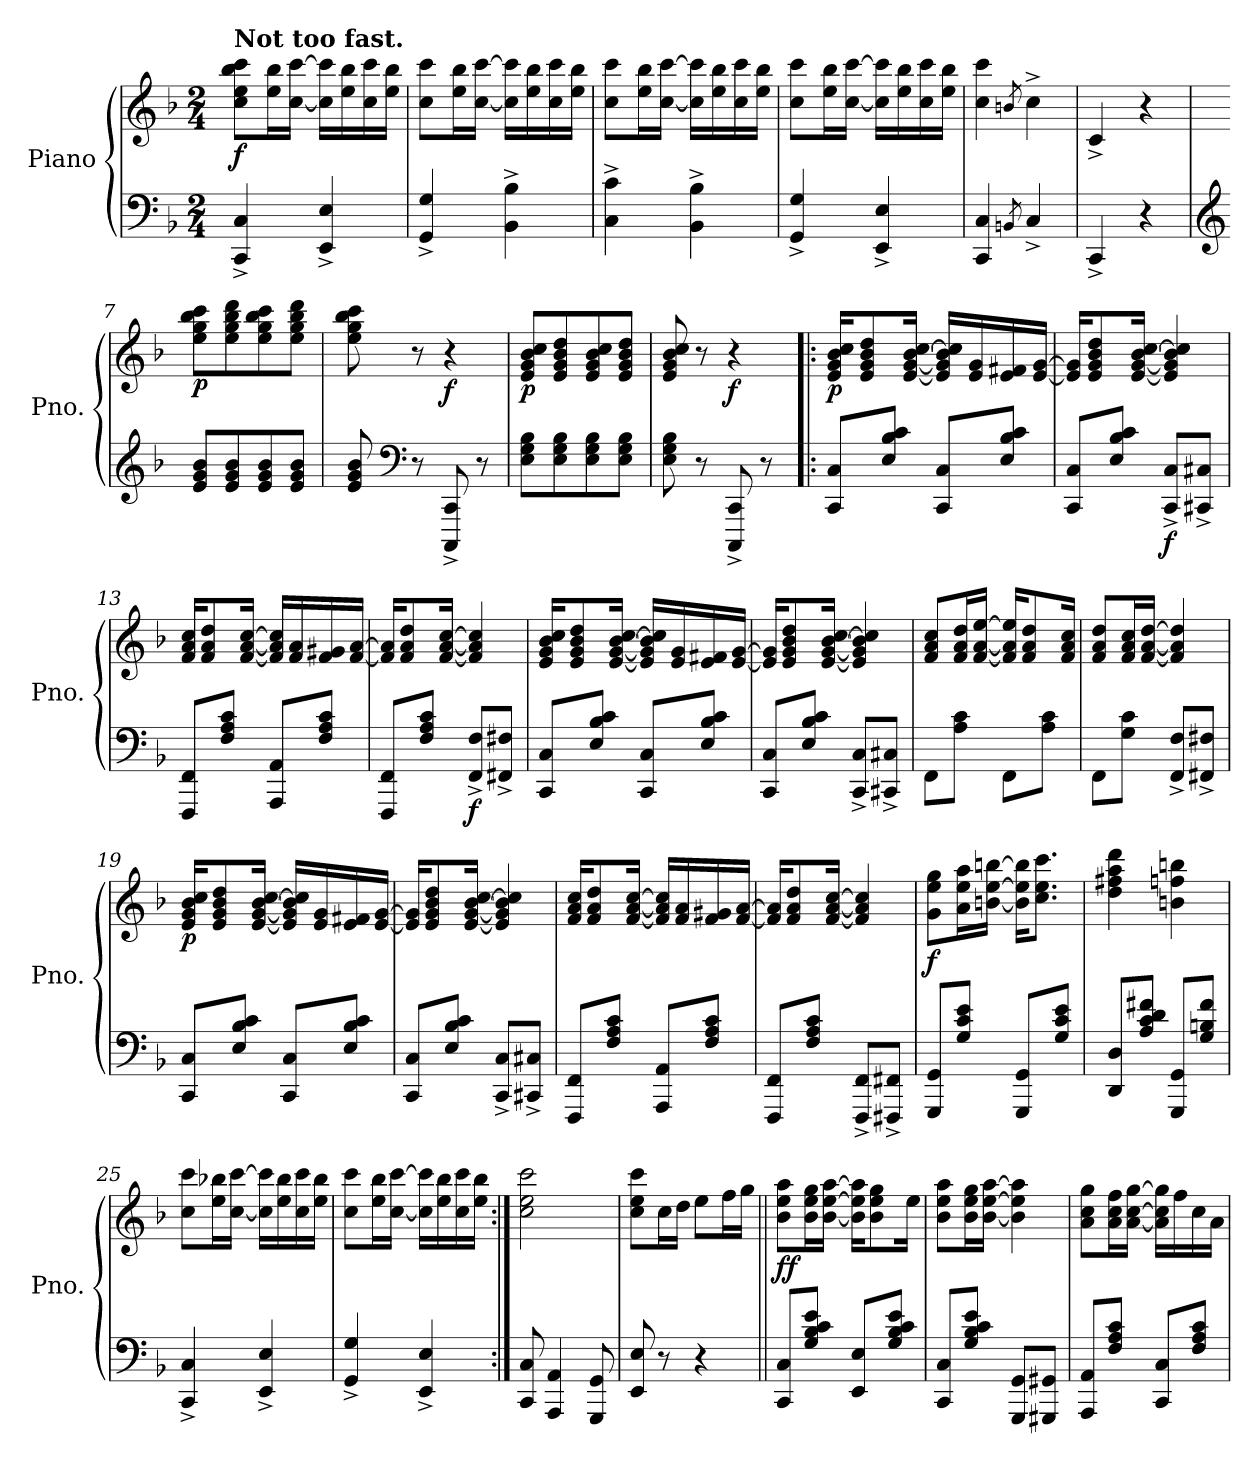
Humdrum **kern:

**kern	**kern	**dynam
*part1	*part1	*part1
*staff2	*staff1	*staff1/2
*I"Piano	*	*
*I'Pno.	*	*
*clefF4	*clefG2	*
*k[b-]	*k[b-]	*
*M2/4	*M2/4	*
=1	=1	=1
!	!LO:TX:a:B:t=Not too fast.	!
!	!	!LO:DY:b
4CC/^ 4C/^	8cc\ 8ee\ 8bb-\ 8ccc\L	f
.	16ee\ 16bb-\L	.
.	[16cc\ [16ccc\JJ	.
4EE/^ 4E/^	16cc\] 16ccc\]LL	.
.	16ee\ 16bb-\	.
.	16cc\ 16ccc\	.
.	16ee\ 16bb-\JJ	.
=2	=2	=2
4GG/^ 4G/^	8cc\ 8ccc\L	.
.	16ee\ 16bb-\L	.
.	[16cc\ [16ccc\JJ	.
4BB-\^ 4B-\^	16cc\] 16ccc\]LL	.
.	16ee\ 16bb-\	.
.	16cc\ 16ccc\	.
.	16ee\ 16bb-\JJ	.
=3	=3	=3
4C\^ 4c\^	8cc\ 8ccc\L	.
.	16ee\ 16bb-\L	.
.	[16cc\ [16ccc\JJ	.
4BB-\^ 4B-\^	16cc\] 16ccc\]LL	.
.	16ee\ 16bb-\	.
.	16cc\ 16ccc\	.
.	16ee\ 16bb-\JJ	.
=4	=4	=4
4GG/^ 4G/^	8cc\ 8ccc\L	.
.	16ee\ 16bb-\L	.
.	[16cc\ [16ccc\JJ	.
4EE/^ 4E/^	16cc\] 16ccc\]LL	.
.	16ee\ 16bb-\	.
.	16cc\ 16ccc\	.
.	16ee\ 16bb-\JJ	.
!!LO:LB:g=z
=5	=5	=5
4CC/ 4C/	4cc\ 4ccc\	.
8qBBn/	8qbn/	.
4C^/	4cc^\	.
=6	=6	=6
4CC^/	4c^/	.
4r	4r	.
=7	=7	=7
*clefG2	*	*
*	*MM90	*
!	!	!LO:DY:b
8e/ 8g/ 8b-/L	8ee\ 8gg\ 8bb-\ 8ccc\L	p
8e/ 8g/ 8b-/	8ee\ 8gg\ 8bb-\ 8ddd\	.
8e/ 8g/ 8b-/	8ee\ 8gg\ 8bb-\ 8ccc\	.
8e/ 8g/ 8b-/J	8ee\ 8gg\ 8bb-\ 8ddd\J	.
=8	=8	=8
8e/ 8g/ 8b-/	8ee\ 8gg\ 8bb-\ 8ccc\	.
*clefF4	*	*
8r	8r	.
!	!	!LO:DY:b
8CCC/^ 8CC/^	4r	f
8r	.	.
=9	=9	=9
!	!	!LO:DY:b
8E\ 8G\ 8B-\L	8e/ 8g/ 8b-/ 8cc/L	p
8E\ 8G\ 8B-\	8e/ 8g/ 8b-/ 8dd/	.
8E\ 8G\ 8B-\	8e/ 8g/ 8b-/ 8cc/	.
8E\ 8G\ 8B-\J	8e/ 8g/ 8b-/ 8dd/J	.
=10	=10	=10
8E\ 8G\ 8B-\	8e/ 8g/ 8b-/ 8cc/	.
8r	8r	.
!	!	!LO:DY:b
8CCC/^ 8CC/^	4r	f
8r	.	.
!!LO:LB:g=z
=11!|:	=11!|:	=11!|:
!	!	!LO:DY:b
8CC/ 8C/L	16e/ 16g/ 16b-/ 16cc/KL	p
.	8e/ 8g/ 8b-/ 8dd/	.
8E/ 8B-/ 8c/J	.	.
.	[16e/ [16g/ [16b-/ [16cc/Jk	.
8CC/ 8C/L	16e/] 16g/] 16b-/] 16cc/]LL	.
.	16e/ 16g/	.
8E/ 8B-/ 8c/J	16e/ 16f#X/	.
.	[16e/ [16g/JJ	.
=12	=12	=12
8CC/ 8C/L	16e/] 16g/]KL	.
.	8e/ 8g/ 8b-/ 8dd/	.
8E/ 8B-/ 8c/J	.	.
.	[16e/ [16g/ [16b-/ [16cc/Jk	.
!	!	!LO:DY:b=2
8CC/^ 8C/^L	4e/] 4g/] 4b-/] 4cc/]	f
8CC#X/^ 8C#X/^J	.	.
=13	=13	=13
8FFF/ 8FF/L	16f/ 16a/ 16cc/KL	.
.	8f/ 8a/ 8dd/	.
8F/ 8A/ 8c/J	.	.
.	[16f/ [16a/ [16cc/Jk	.
8AAA/ 8AA/L	16f/] 16a/] 16cc/]LL	.
.	16f/ 16a/	.
8F/ 8A/ 8c/J	16f/ 16g#X/	.
.	[16f/ [16a/JJ	.
=14	=14	=14
8FFF/ 8FF/L	16f/] 16a/]KL	.
.	8f/ 8a/ 8dd/	.
8F/ 8A/ 8c/J	.	.
.	[16f/ [16a/ [16cc/Jk	.
!	!	!LO:DY:b=2
8FF/^ 8F/^L	4f/] 4a/] 4cc/]	f
8FF#X/^ 8F#X/^J	.	.
!!LO:LB:g=z
=15	=15	=15
8CC/ 8C/L	16e/ 16g/ 16b-/ 16cc/KL	.
.	8e/ 8g/ 8b-/ 8dd/	.
8E/ 8B-/ 8c/J	.	.
.	[16e/ [16g/ [16b-/ [16cc/Jk	.
8CC/ 8C/L	16e/] 16g/] 16b-/] 16cc/]LL	.
.	16e/ 16g/	.
8E/ 8B-/ 8c/J	16e/ 16f#X/	.
.	[16e/ [16g/JJ	.
=16	=16	=16
8CC/ 8C/L	16e/] 16g/]KL	.
.	8e/ 8g/ 8b-/ 8dd/	.
8E/ 8B-/ 8c/J	.	.
.	[16e/ [16g/ [16b-/ [16cc/Jk	.
8CC/^ 8C/^L	4e/] 4g/] 4b-/] 4cc/]	.
8CC#X/^ 8C#X/^J	.	.
=17	=17	=17
8FF\L	8f/ 8a/ 8cc/L	.
8A\ 8c\J	16f/ 16a/ 16dd/L	.
.	[16f/ [16a/ [16ee/JJ	.
8FF\L	16f/] 16a/] 16ee/]KL	.
.	8f/ 8a/ 8dd/	.
8A\ 8c\J	.	.
.	16f/ 16a/ 16cc/Jk	.
=18	=18	=18
8FF\L	8f/ 8a/ 8dd/L	.
8G\ 8c\J	16f/ 16a/ 16cc/L	.
.	[16f/ [16a/ [16dd/JJ	.
8FF/^ 8F/^L	4f/] 4a/] 4dd/]	.
8FF#X/^ 8F#X/^J	.	.
!!LO:LB:g=z
=19	=19	=19
!	!	!LO:DY:b
8CC/ 8C/L	16e/ 16g/ 16b-/ 16cc/KL	p
.	8e/ 8g/ 8b-/ 8dd/	.
8E/ 8B-/ 8c/J	.	.
.	[16e/ [16g/ [16b-/ [16cc/Jk	.
8CC/ 8C/L	16e/] 16g/] 16b-/] 16cc/]LL	.
.	16e/ 16g/	.
8E/ 8B-/ 8c/J	16e/ 16f#X/	.
.	[16e/ [16g/JJ	.
=20	=20	=20
8CC/ 8C/L	16e/] 16g/]KL	.
.	8e/ 8g/ 8b-/ 8dd/	.
8E/ 8B-/ 8c/J	.	.
.	[16e/ [16g/ [16b-/ [16cc/Jk	.
8CC/^ 8C/^L	4e/] 4g/] 4b-/] 4cc/]	.
8CC#X/^ 8C#X/^J	.	.
=21	=21	=21
8FFF/ 8FF/L	16f/ 16a/ 16cc/KL	.
.	8f/ 8a/ 8dd/	.
8F/ 8A/ 8c/J	.	.
.	[16f/ [16a/ [16cc/Jk	.
8AAA/ 8AA/L	16f/] 16a/] 16cc/]LL	.
.	16f/ 16a/	.
8F/ 8A/ 8c/J	16f/ 16g#X/	.
.	[16f/ [16a/JJ	.
=22	=22	=22
8FFF/ 8FF/L	16f/] 16a/]KL	.
.	8f/ 8a/ 8dd/	.
8F/ 8A/ 8c/J	.	.
.	[16f/ [16a/ [16cc/Jk	.
8FFF/^ 8FF/^L	4f/] 4a/] 4cc/]	.
8FFF#X/^ 8FF#X/^J	.	.
!!LO:PB:g=z
=23	=23	=23
!	!	!LO:DY:b
8GGG/ 8GG/L	8g\ 8ee\ 8gg\L	f
8G/ 8c/ 8e/J	16a\ 16ee\ 16aa\L	.
.	[16bn\ [16ee\ [16bbn\JJ	.
8GGG/ 8GG/L	16b\] 16ee\] 16bb\]KL	.
.	8.cc\ 8.ee\ 8.ccc\J	.
8G/ 8c/ 8e/J	.	.
=24	=24	=24
8DD/ 8D/L	4dd\ 4ff#X\ 4aa\ 4ddd\	.
8A/ 8c/ 8d/ 8f#X/J	.	.
8GGG/ 8GG/L	4bn\ 4ffn\ 4bbn\	.
8G/ 8Bn/ 8f#/J	.	.
=25	=25	=25
4CC/^ 4C/^	8cc\ 8ccc\L	.
.	16ee\ 16bb-X\L	.
.	[16cc\ [16ccc\JJ	.
4EE/^ 4E/^	16cc\] 16ccc\]LL	.
.	16ee\ 16bb-\	.
.	16cc\ 16ccc\	.
.	16ee\ 16bb-\JJ	.
=26	=26	=26
4GG/^ 4G/^	8cc\ 8ccc\L	.
.	16ee\ 16bb-\L	.
.	[16cc\ [16ccc\JJ	.
4EE/^ 4E/^	16cc\] 16ccc\]LL	.
.	16ee\ 16bb-\	.
.	16cc\ 16ccc\	.
.	16ee\ 16bb-\JJ	.
!!LO:LB:g=z
=27:|!	=27:|!	=27:|!
8CC/ 8C/	2cc\ 2ee\ 2ccc\	.
4AAA/ 4AA/	.	.
8GGG/ 8GG/	.	.
=28	=28	=28
8EE/ 8E/	8cc\ 8ee\ 8ccc\L	.
8r	16cc\L	.
.	16dd\JJ	.
4r	8ee\L	.
.	16ff\L	.
.	16gg\JJ	.
=29||	=29||	=29||
!	!	!LO:DY:b
8CC/ 8C/L	8b-\ 8ee\ 8aa\L	ff
8G/ 8B-/ 8c/ 8e/J	16b-\ 16ee\ 16gg\L	.
.	[16b-\ [16ee\ [16aa\JJ	.
8EE/ 8E/L	16b-\] 16ee\] 16aa\]KL	.
.	8b-\ 8ee\ 8gg\	.
8G/ 8B-/ 8c/ 8e/J	.	.
.	16ee\Jk	.
=30	=30	=30
8CC/ 8C/L	8b-\ 8ee\ 8aa\L	.
8G/ 8B-/ 8c/ 8e/J	16b-\ 16ee\ 16gg\L	.
.	[16b-\ [16ee\ [16aa\JJ	.
8GGG/ 8GG/L	4b-\] 4ee\] 4aa\]	.
8GGG#X/ 8GG#X/J	.	.
!!LO:LB:g=z
=31	=31	=31
8AAA/ 8AA/L	8a\ 8cc\ 8gg\L	.
8F/ 8A/ 8c/J	16a\ 16cc\ 16ff\L	.
.	[16a\ [16cc\ [16gg\JJ	.
8CC/ 8C/L	16a\] 16cc\] 16gg\]LL	.
.	16ff\	.
8F/ 8A/ 8c/J	16cc\	.
.	16a\JJ	.
=	=	=
*-	*-	*-
